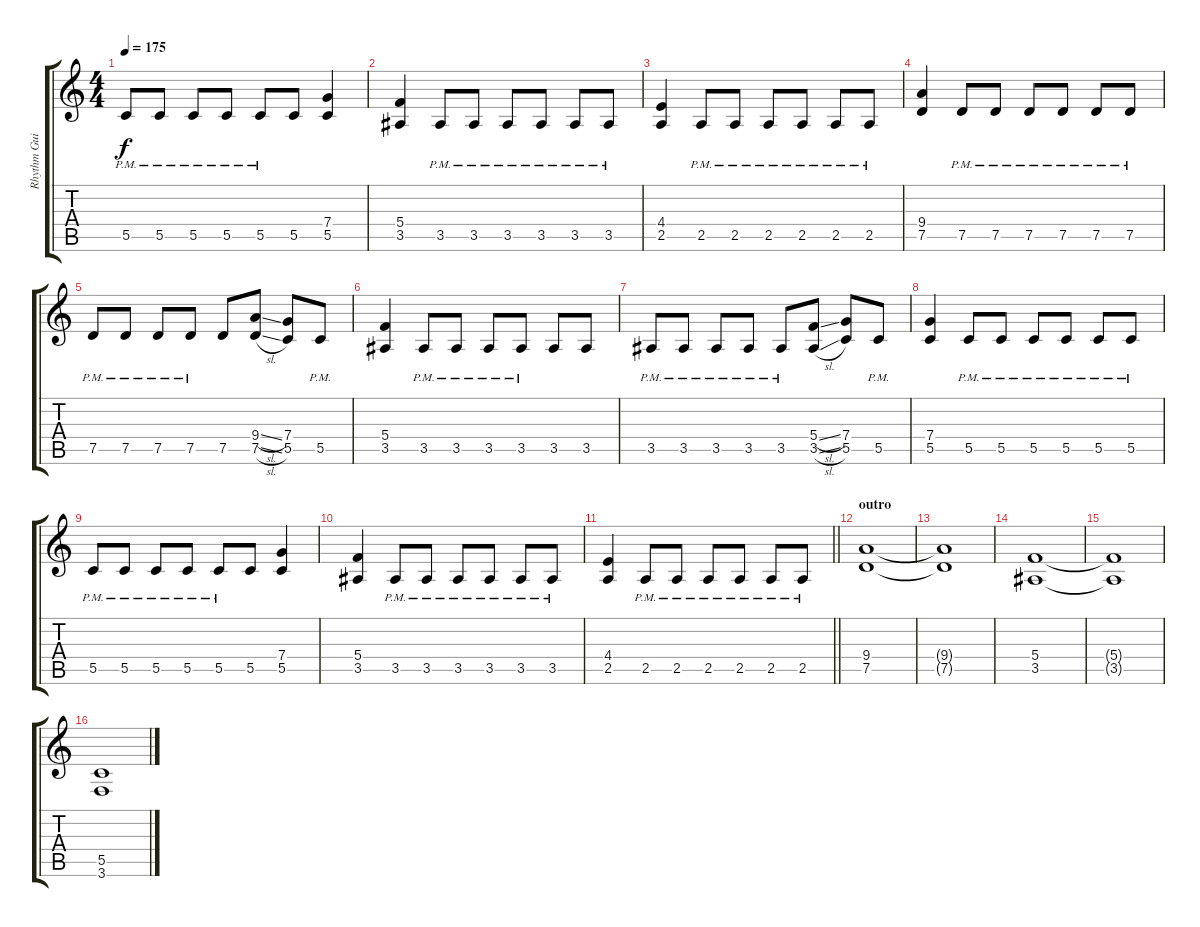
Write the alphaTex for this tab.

\track ("Rhythm Guitar 1" "Rhythm Gui") {instrument overdrivenguitar}
\staff {score tabs}
\tuning (D4 A3 F3 C3 G2 D2) {hide}
\ts (4 4)
\tempo 175
\clef g2
\ks c
5.5{pm}.8{dy f} 5.5{pm}.8 5.5{pm}.8 5.5{pm}.8 5.5{pm}.8 5.5.8 (7.4 5.5).4 |
(5.4 3.5).4 3.5{pm}.8 3.5{pm}.8 3.5{pm}.8 3.5{pm}.8 3.5{pm}.8 3.5{pm}.8 |
(4.4 2.5).4 2.5{pm}.8 2.5{pm}.8 2.5{pm}.8 2.5{pm}.8 2.5{pm}.8 2.5{pm}.8 |
(9.4 7.5).4 7.5{pm}.8 7.5{pm}.8 7.5{pm}.8 7.5{pm}.8 7.5{pm}.8 7.5{pm}.8 |
7.5{pm}.8 7.5{pm}.8 7.5{pm}.8 7.5{pm}.8 7.5.8 (9.4{sl} 7.5{sl}).8 (7.4 5.5).8 5.5{pm}.8 |
(5.4 3.5).4 3.5{pm}.8 3.5{pm}.8 3.5{pm}.8 3.5{pm}.8 3.5.8 3.5.8 |
3.5{pm}.8 3.5{pm}.8 3.5{pm}.8 3.5{pm}.8 3.5{pm}.8 (5.4{sl} 3.5{sl}).8 (7.4 5.5).8 5.5{pm}.8 |
(7.4 5.5).4 5.5{pm}.8 5.5{pm}.8 5.5{pm}.8 5.5{pm}.8 5.5{pm}.8 5.5{pm}.8 |
5.5{pm}.8 5.5{pm}.8 5.5{pm}.8 5.5{pm}.8 5.5{pm}.8 5.5.8 (7.4 5.5).4 |
(5.4 3.5).4 3.5{pm}.8 3.5{pm}.8 3.5{pm}.8 3.5{pm}.8 3.5{pm}.8 3.5{pm}.8 |
\barLineRight lightlight
(4.4 2.5).4 2.5{pm}.8 2.5{pm}.8 2.5{pm}.8 2.5{pm}.8 2.5{pm}.8 2.5{pm}.8 |
\section ("" "outro")
(9.4 7.5).1{volume 13} |
(9.4{t} 7.5{t}).1 |
(5.4 3.5).1 |
(5.4{t} 3.5{t}).1 |
(5.5 3.6).1
